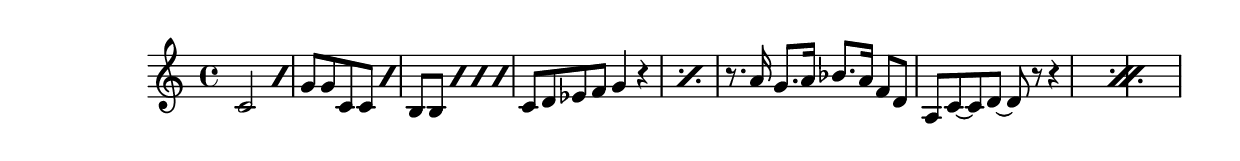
\version "1.7.16"
\header {
texidoc = "Measure and beat repeats are supported."
}
	
\score { \notes \relative c' \context Voice { \time 4/4
   \repeat "percent" 2 { c2 }

   % the chairman dances
   \repeat "percent" 2 { g'8 g c, c  }   
   \repeat "percent" 4 { b8 b8  }
   \repeat "percent" 2 { c8 d es f g4 r4  }   
   
   % riff
   \repeat "percent" 2 { r8. a16 g8. a16 bes8. a16 f8 d |  a c8 ~ c8 d8 ~ d8 r8 r4 }
   


     }}
%% new-chords-done %%
